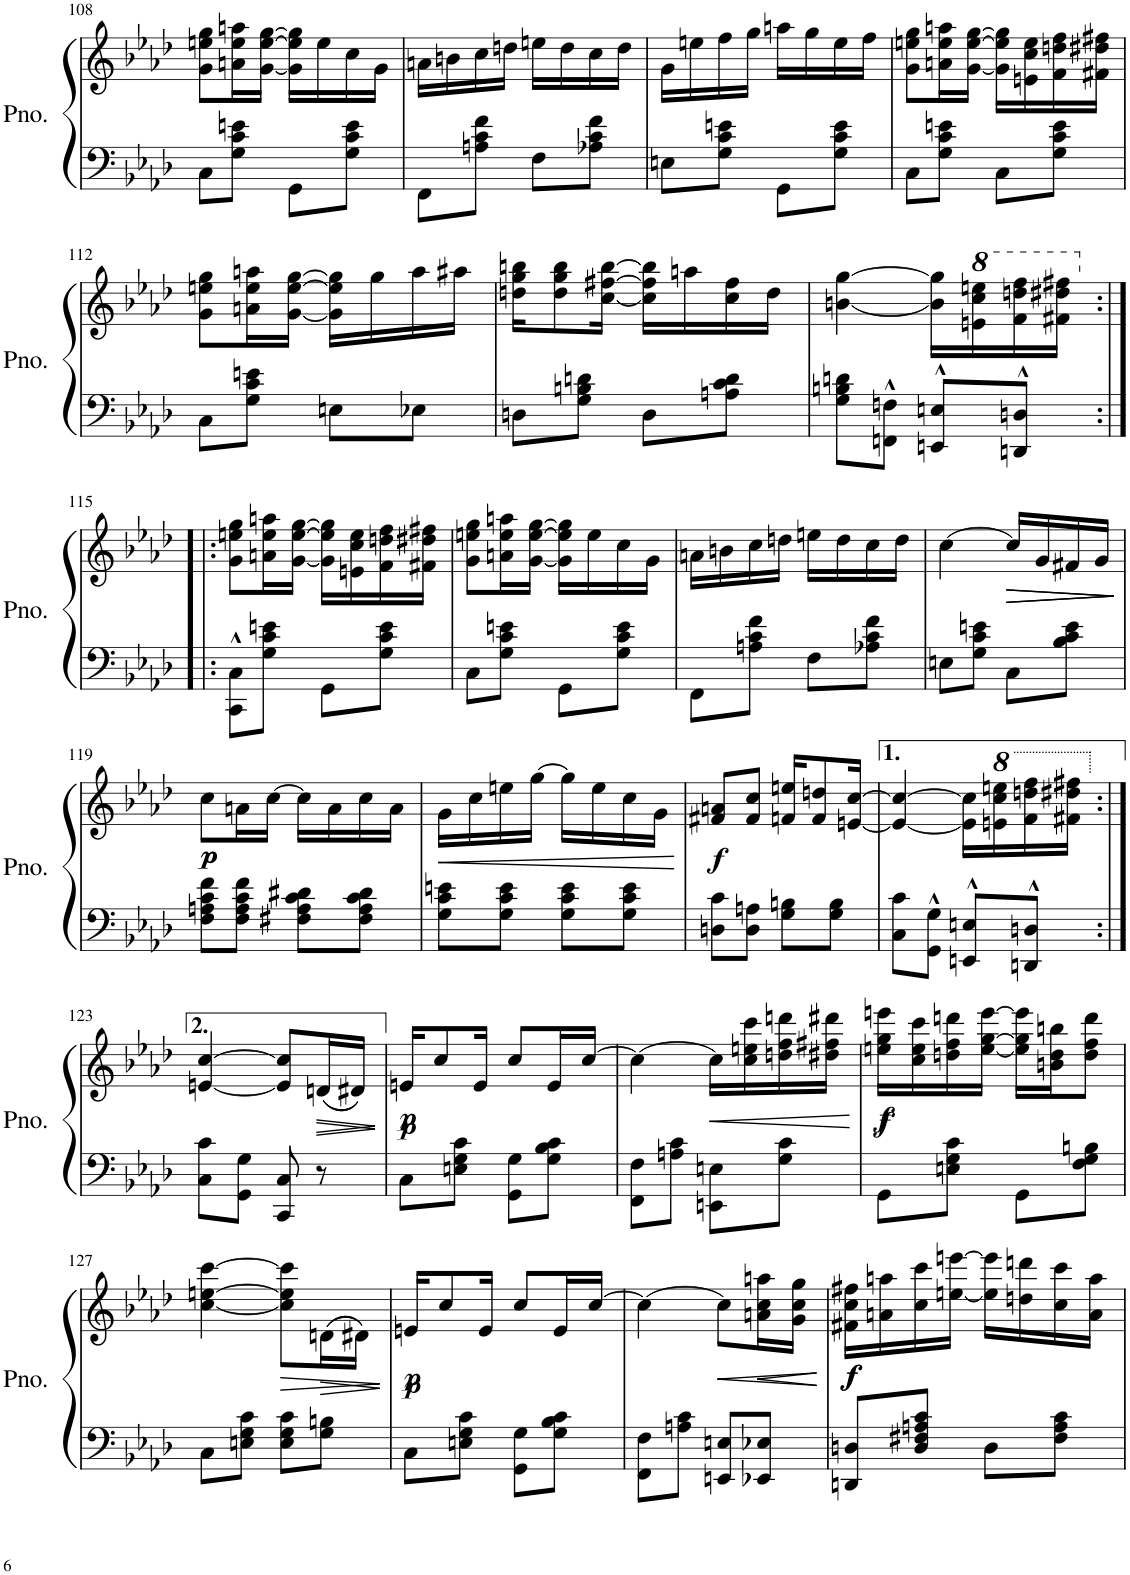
**kern	**kern	**dynam
*part1	*part1	*part1
*staff2	*staff1	*staff1/2
*I"Piano	*	*
*I'Pno.	*	*
!!LO:PB:g=z
*clefF4	*clefG2	*
*k[b-e-a-d-]	*k[b-e-a-d-]	*
*M2/4	*M2/4	*
=108	=108	=108
8C\L	8g\ 8een\ 8gg\L	.
8G\ 8c\ 8en\J	16an\ 16ee\ 16aan\L	.
.	[16g\ [16ee\ [16gg\JJ	.
8GG\L	16g\] 16ee\] 16gg\]LL	.
.	16ee\	.
8G\ 8c\ 8e\J	16cc\	.
.	16g\JJ	.
=109	=109	=109
8FF\L	16an\LL	.
.	16bn\	.
8An\ 8c\ 8f\J	16cc\	.
.	16ddn\JJ	.
8F\L	16een\LL	.
.	16dd\	.
8A-X\ 8c\ 8f\J	16cc\	.
.	16dd\JJ	.
=110	=110	=110
8En\L	16g\LL	.
.	16een\	.
8G\ 8c\ 8en\J	16ff\	.
.	16gg\JJ	.
8GG\L	16aan\LL	.
.	16gg\	.
8G\ 8c\ 8e\J	16ee\	.
.	16ff\JJ	.
=111	=111	=111
8C\L	8g\ 8een\ 8gg\L	.
8G\ 8c\ 8en\J	16an\ 16ee\ 16aan\L	.
.	[16g\ [16ee\ [16gg\JJ	.
8C\L	16g\] 16ee\] 16gg\]LL	.
.	16en\ 16cc\ 16ee\	.
8G\ 8c\ 8e\J	16f\ 16ddn\ 16ff\	.
.	16f#X\ 16dd#X\ 16ff#X\JJ	.
!!LO:LB:g=z
=112	=112	=112
8C\L	8g\ 8een\ 8gg\L	.
8G\ 8c\ 8en\J	16an\ 16ee\ 16aan\L	.
.	[16g\ [16ee\ [16gg\JJ	.
8En\L	16g\] 16ee\] 16gg\]LL	.
.	16gg\	.
8E-X\J	16aa\	.
.	16aa#X\JJ	.
=113	=113	=113
8Dn\L	16ddn\ 16gg\ 16bbn\KL	.
.	8dd\ 8gg\ 8bb\	.
8G\ 8Bn\ 8dn\J	.	.
.	[16cc\ [16ff#X\ [16bb\Jk	.
8D\L	16cc\] 16ff#\] 16bb\]LL	.
.	16aan\	.
8An\ 8c\ 8d\J	16cc\ 16ff#\	.
.	16dd\JJ	.
=114	=114	=114
8G\ 8Bn\ 8dn\L	[4bn\ [4gg\	.
8FFn\^^ 8Fn\^^J	.	.
8EEn/^^ 8En/^^L	16b\] 16gg\]LL	.
*	*8va	*
.	16een\ 16ccc\ 16eeen\	.
8DDn/^^ 8Dn/^^J	16ff\ 16dddn\ 16fff\	.
.	16ff#X\ 16ddd#X\ 16fff#X\JJ	.
!!LO:LB:g=z
=115:|!|:	=115:|!|:	=115:|!|:
*	*X8va	*
8CC\^^ 8C\^^L	8g\ 8een\ 8gg\L	.
8G\ 8c\ 8en\J	16an\ 16ee\ 16aan\L	.
.	[16g\ [16ee\ [16gg\JJ	.
8GG\L	16g\] 16ee\] 16gg\]LL	.
.	16en\ 16cc\ 16ee\	.
8G\ 8c\ 8e\J	16f\ 16ddn\ 16ff\	.
.	16f#X\ 16dd#X\ 16ff#X\JJ	.
=116	=116	=116
8C\L	8g\ 8een\ 8gg\L	.
8G\ 8c\ 8en\J	16an\ 16ee\ 16aan\L	.
.	[16g\ [16ee\ [16gg\JJ	.
8GG\L	16g\] 16ee\] 16gg\]LL	.
.	16ee\	.
8G\ 8c\ 8e\J	16cc\	.
.	16g\JJ	.
=117	=117	=117
8FF\L	16an\LL	.
.	16bn\	.
8An\ 8c\ 8f\J	16cc\	.
.	16ddn\JJ	.
8F\L	16een\LL	.
.	16dd\	.
8A-X\ 8c\ 8f\J	16cc\	.
.	16dd\JJ	.
=118	=118	=118
8En\L	[4cc\	.
8G\ 8c\ 8en\J	.	.
!	!	!LO:HP:b
8C\L	16cc/LL]	>
!	!	!LO:HP:b
.	16g/	>
8B-\ 8c\ 8e\J	16f#X/	.
.	16g/JJ	.
.	.	] ]
!!LO:LB:g=z
=119	=119	=119
!	!	!LO:DY:b
!	!	!LO:DY:n=1:b
8F\ 8An\ 8c\ 8f\L	8cc\L	p p
8F\ 8A\ 8c\ 8f\J	16an\L	.
.	[16cc\JJ	.
8F#X\ 8A\ 8c\ 8d#X\L	16cc\LL]	.
.	16a\	.
8F#\ 8A\ 8c\ 8d#\J	16cc\	.
.	16a\JJ	.
=120	=120	=120
!	!	!LO:HP:b
8G\ 8c\ 8en\L	16g\LL	<
.	16cc\	.
8G\ 8c\ 8e\J	16een\	.
.	[16gg\JJ	.
8G\ 8c\ 8e\L	16gg\LL]	.
.	16ee\	.
8G\ 8c\ 8e\J	16cc\	.
.	16g\JJ	.
.	.	[
=121	=121	=121
!	!	!LO:DY:b
8Dn\ 8c\L	8f#X/ 8an/L	f
8D\ 8An\J	8f#/ 8cc/J	.
8G\ 8Bn\L	16fn/ 16een/KL	.
.	8f/ 8ddn/	.
8G\ 8B\J	.	.
.	[16en/ [16cc/Jk	.
=122	=122	=122
8C\ 8c\L	4e/_ 4cc/_	.
8GG\^^ 8G\^^J	.	.
8EEn/^^ 8En/^^L	16e\] 16cc\]LL	.
*	*8va	*
.	16een\ 16ccc\ 16eeen\	.
8DDn/^^ 8Dn/^^J	16ff\ 16dddn\ 16fff\	.
.	16ff#X\ 16ddd#X\ 16fff#X\JJ	.
!!LO:LB:g=z
=123:|!	=123:|!	=123:|!
*	*X8va	*
8C\ 8c\L	[4en/ [4cc/	.
8GG\ 8G\J	.	.
8CC/ 8C/	8e/] 8cc/]L	.
!	!	!LO:HP:b
8r	((16dn/L	>
!	!	!LO:HP:b
.	16d#X/JJ))	>
.	.	] ]
=124	=124	=124
!	!	!LO:DY:b
!	!	!LO:DY:n=1:b
8C\L	16en/KL	p p
.	8cc/	.
8En\ 8G\ 8c\J	.	.
.	16e/Jk	.
8GG\ 8G\L	8cc/L	.
8G\ 8B-\ 8c\J	16e/L	.
.	[16cc/JJ	.
=125	=125	=125
8FF\ 8F\L	4cc\_	.
8An\ 8c\J	.	.
!	!	!LO:HP:b
8EEn\ 8En\L	16cc\LL]	<
.	16cc\ 16een\ 16ccc\	.
8G\ 8c\J	16ddn\ 16ff\ 16dddn\	.
.	16dd#X\ 16ff#X\ 16ddd#X\JJ	.
.	.	[
=126	=126	=126
!	!	!LO:DY:b
!	!	!LO:DY:n=1:b
8GG\L	16een\ 16gg\ 16eeen\LL	f f
.	16cc\ 16ee\ 16ccc\	.
8En\ 8G\ 8c\J	16ddn\ 16ff\ 16dddn\	.
.	[16ee\ [16gg\ [16eee\JJ	.
8GG\L	16ee\] 16gg\] 16eee\]LL	.
.	16bn\ 16dd\ 16bbn\J	.
8F\ 8G\ 8Bn\J	8dd\ 8ff\ 8ddd\J	.
!!LO:LB:g=z
=127	=127	=127
8C\L	[4cc\ [4een\ [4ccc\	.
8En\ 8G\ 8c\J	.	.
!	!	!LO:HP:b
8E\ 8G\ 8c\L	8cc\] 8ee\] 8ccc\]L	>
!	!	!LO:HP:b
8G\ 8Bn\J	((16dn\L	>
.	16d#X\JJ))	.
.	.	] ]
=128	=128	=128
!	!	!LO:DY:b
!	!	!LO:DY:n=1:b
8C\L	16en/KL	p p
.	8cc/	.
8En\ 8G\ 8c\J	.	.
.	16e/Jk	.
8GG\ 8G\L	8cc/L	.
8G\ 8B-\ 8c\J	16e/L	.
.	[16cc/JJ	.
=129	=129	=129
8FF\ 8F\L	4cc\_	.
8An\ 8c\J	.	.
!	!	!LO:HP:b
8EEn/ 8En/L	8cc\L]	<
!	!	!LO:HP:b
8EE-X/ 8E-X/J	16an\ 16cc\ 16aan\L	<
.	16g\ 16cc\ 16gg\JJ	.
.	.	[ [
=130	=130	=130
!	!	!LO:DY:b
!	!	!LO:DY:n=1:b
8DDn/ 8Dn/L	16f#X\ 16cc\ 16ff#X\LL	f f
.	16an\ 16aan\	.
8D/ 8F#X/ 8An/ 8c/J	16cc\ 16ccc\	.
.	[16een\ [16eeen\JJ	.
8D\L	16ee\] 16eee\]LL	.
.	16ddn\ 16dddn\	.
8F#\ 8A\ 8c\J	16cc\ 16ccc\	.
.	16a\ 16aa\JJ	.
=	=	=
*-	*-	*-
